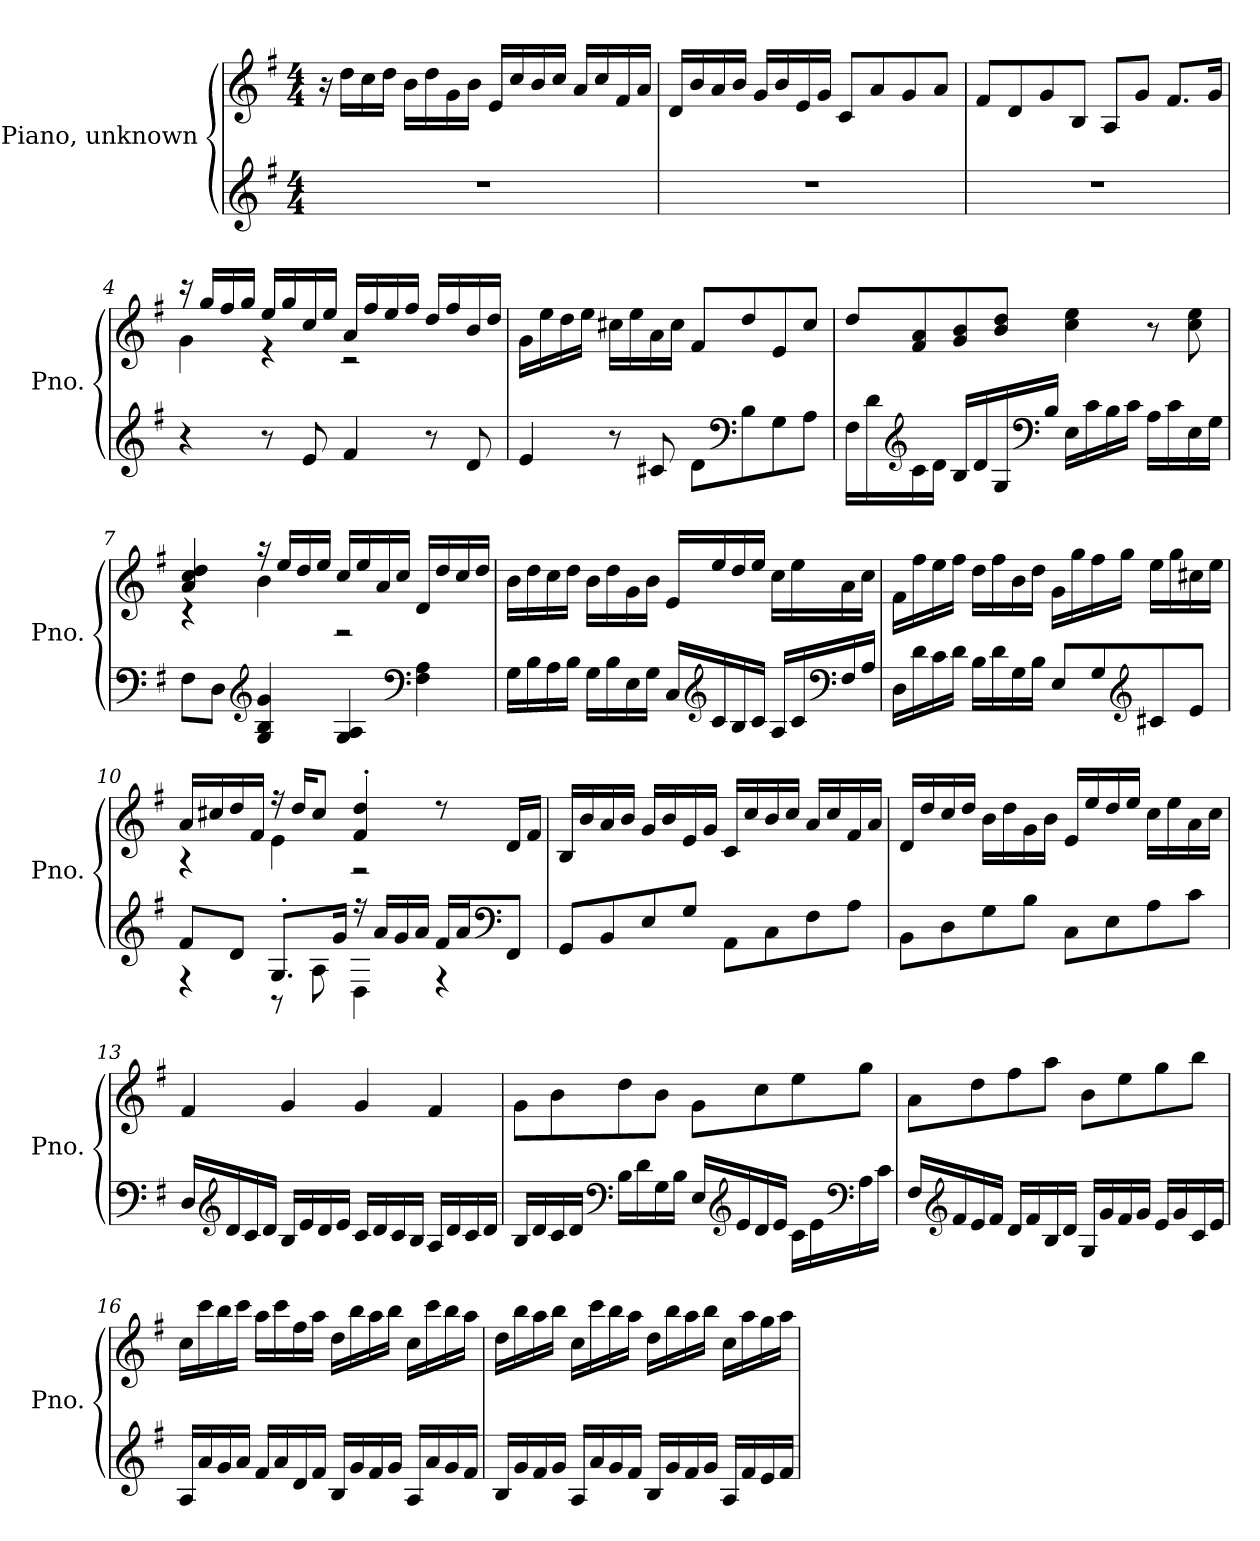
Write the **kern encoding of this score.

**kern	**kern
*part1	*part1
*staff2	*staff1
*I"Piano, unknown	*
*I'Pno.	*
*clefG2	*clefG2
*k[f#]	*k[f#]
*M4/4	*M4/4
*MM120	*MM120
=1	=1
1r	16r
.	16dd\LL
.	16cc\
.	16dd\JJ
.	16b\LL
.	16dd\
.	16g\
.	16b\JJ
.	16e/LL
.	16cc/
.	16b/
.	16cc/JJ
.	16a/LL
.	16cc/
.	16f#/
.	16a/JJ
=2	=2
1r	16d/LL
.	16b/
.	16a/
.	16b/JJ
.	16g/LL
.	16b/
.	16e/
.	16g/JJ
.	8c/L
.	8a/
.	8g/
.	8a/J
=3	=3
1r	8f#/L
.	8d/
.	8g/
.	8B/J
.	8A/L
.	8g/J
.	8.f#/L
.	16g/Jk
!!LO:LB:g=z
=4	=4
*	*^
4r	16r	4g\
.	16gg/LL	.
.	16ff#/	.
.	16gg/JJ	.
8r	16ee/LL	4r
.	16gg/	.
8e/	16cc/	.
.	16ee/JJ	.
4f#/	16a/LL	2r
.	16ff#/	.
.	16ee/	.
.	16ff#/JJ	.
8r	16dd/LL	.
.	16ff#/	.
8d/	16b/	.
.	16dd/JJ	.
*	*v	*v
=5	=5
4e/	16g\LL
.	16ee\
.	16dd\
.	16ee\JJ
8r	16cc#X\LL
.	16ee\
8c#X/	16a\
.	16cc#\JJ
8d\L	8f#/L
*clefF4	*
8B\	8dd/
8G\	8e/
8A\J	8cc#/J
!!LO:LB:g=z
=6	=6
16F#\LL	8dd/L
16d\	.
*clefG2	*
16c\	8f#/ 8a/
16d\JJ	.
16B/LL	8g/ 8b/
16d/	.
16G/	8b/ 8dd/J
*clefF4	*
16B/JJ	.
16E\LL	4cc\ 4ee\
16c\	.
16B\	.
16c\JJ	.
16A\LL	8r
16c\	.
16E\	8cc\ 8ee\
16G\JJ	.
=7	=7
*	*^
8F#\L	4a/ 4cc/ 4dd/	4r
8D\J	.	.
*clefG2	*	*
4G/ 4B/ 4g/	16r	4b\
.	16ee/LL	.
.	16dd/	.
.	16ee/JJ	.
4G/ 4A/	16cc/LL	2r
.	16ee/	.
.	16a/	.
.	16cc/JJ	.
*clefF4	*	*
4F#\ 4A\	16d/LL	.
.	16dd/	.
.	16cc/	.
.	16dd/JJ	.
*	*v	*v
!!LO:LB:g=z
=8	=8
16G\LL	16b\LL
16B\	16dd\
16A\	16cc\
16B\JJ	16dd\JJ
16G\LL	16b\LL
16B\	16dd\
16E\	16g\
16G\JJ	16b\JJ
16C/LL	16e/LL
*clefG2	*
16c/	16ee/
16B/	16dd/
16c/JJ	16ee/JJ
16A/LL	16cc\LL
16c/	16ee\
*clefF4	*
16F#/	16a\
16A/JJ	16cc\JJ
=9	=9
16D\LL	16f#\LL
16d\	16ff#\
16c\	16ee\
16d\JJ	16ff#\JJ
16B\LL	16dd\LL
16d\	16ff#\
16G\	16b\
16B\JJ	16dd\JJ
8E/L	16g\LL
.	16gg\
8G/	16ff#\
.	16gg\JJ
*clefG2	*
8c#X/	16ee\LL
.	16gg\
8e/J	16cc#X\
.	16ee\JJ
!!LO:LB:g=z
=10	=10
*^	*^
8f#/L	4r	16a/LL	4r
.	.	16cc#X/	.
8d/J	.	16dd/	.
.	.	16f#/JJ	.
8.G'/L	8r	16r	4e\
.	.	16dd/KL	.
.	8A\	8cc#/J	.
16g/Jk	.	.	.
16r	4D\	4f#/' 4dd/'	2r
16a/LL	.	.	.
16g/	.	.	.
16a/JJ	.	.	.
16f#/LL	4r	8r	.
16a/J	.	.	.
*clefF4	*	*	*
8FF#/J	.	16d/LL	.
.	.	16f#/JJ	.
*v	*v	*	*
*	*v	*v
=11	=11
8GG/L	16B/LL
.	16b/
8BB/	16a/
.	16b/JJ
8E/	16g/LL
.	16b/
8G/J	16e/
.	16g/JJ
8AA\L	16c/LL
.	16cc/
8C\	16b/
.	16cc/JJ
8F#\	16a/LL
.	16cc/
8A\J	16f#/
.	16a/JJ
!!LO:LB:g=z
=12	=12
8BB\L	16d/LL
.	16dd/
8D\	16cc/
.	16dd/JJ
8G\	16b\LL
.	16dd\
8B\J	16g\
.	16b\JJ
8C\L	16e/LL
.	16ee/
8E\	16dd/
.	16ee/JJ
8A\	16cc\LL
.	16ee\
8c\J	16a\
.	16cc\JJ
=13	=13
16D/LL	4f#/
*clefG2	*
16d/	.
16c/	.
16d/JJ	.
16B/LL	4g/
16e/	.
16d/	.
16e/JJ	.
16c/LL	4g/
16d/	.
16c/	.
16B/JJ	.
16A/LL	4f#/
16d/	.
16c/	.
16d/JJ	.
!!LO:PB:g=z
=14	=14
16B/LL	8g\L
16d/	.
16c/	8b\
16d/JJ	.
*clefF4	*
16B\LL	8dd\
16d\	.
16G\	8b\J
16B\JJ	.
16E/LL	8g\L
*clefG2	*
16e/	.
16d/	8cc\
16e/JJ	.
16c\LL	8ee\
16e\	.
*clefF4	*
16A\	8gg\J
16c\JJ	.
=15	=15
16F#/LL	8a\L
*clefG2	*
16f#/	.
16e/	8dd\
16f#/JJ	.
16d/LL	8ff#\
16f#/	.
16B/	8aa\J
16d/JJ	.
16G/LL	8b\L
16g/	.
16f#/	8ee\
16g/JJ	.
16e/LL	8gg\
16g/	.
16c/	8bb\J
16e/JJ	.
!!LO:LB:g=z
=16	=16
16A/LL	16cc\LL
16a/	16ccc\
16g/	16bb\
16a/JJ	16ccc\JJ
16f#/LL	16aa\LL
16a/	16ccc\
16d/	16ff#\
16f#/JJ	16aa\JJ
16B/LL	16dd\LL
16g/	16bb\
16f#/	16aa\
16g/JJ	16bb\JJ
16A/LL	16cc\LL
16a/	16ccc\
16g/	16bb\
16f#/JJ	16aa\JJ
=17	=17
16B/LL	16dd\LL
16g/	16bb\
16f#/	16aa\
16g/JJ	16bb\JJ
16A/LL	16cc\LL
16a/	16ccc\
16g/	16bb\
16f#/JJ	16aa\JJ
16B/LL	16dd\LL
16g/	16bb\
16f#/	16aa\
16g/JJ	16bb\JJ
16A/LL	16cc\LL
16f#/	16aa\
16e/	16gg\
16f#/JJ	16aa\JJ
=	=
*-	*-
